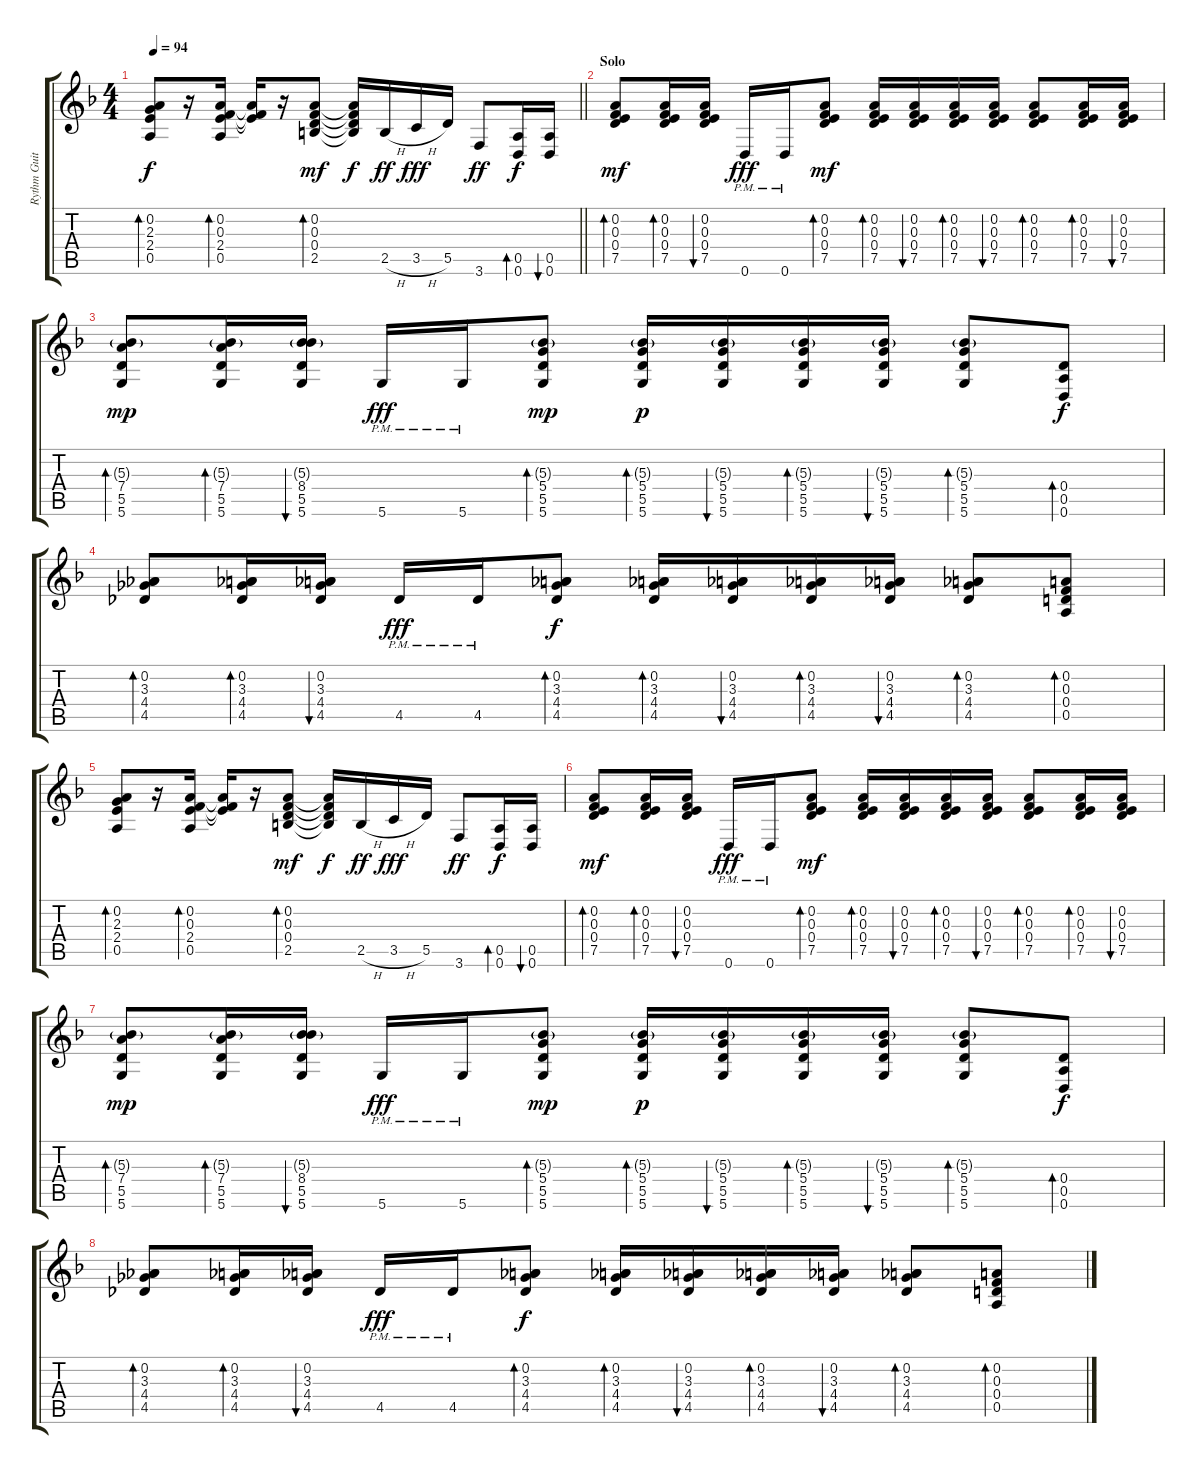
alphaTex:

\track ("Rythm Guitar 1" "Rythm Guit") {instrument distortionguitar}
\staff {score tabs}
\tuning (E4 A3 F3 D3 A2 D2) {hide}
\ts (4 4)
\tempo 94
\clef g2
\barLineRight lightlight
\ks dminor
(0.2 2.3 2.4 0.5).8{bd 30 dy f} r.16 (0.2 0.3 2.4 0.5).16{bd 30} (0.2{t} 0.3{t} 2.4{t}).16 r.16 (0.2 0.3 0.4 2.5).8{bd 30 dy mf} (0.2{t} 0.3{t} 0.4{t} 2.5{t}).16{dy f} 2.5{h}.16{dy ff} 3.5{h}.16{dy fff} 5.5.16 3.6.8{dy ff} (0.5 0.6).16{bd 30 dy f} (0.5 0.6).16{bu 30} |
\section ("" "Solo")
(0.2 0.3 0.4 7.5).8{bd 30 dy mf} (0.2 0.3 0.4 7.5).16{bd 30} (0.2 0.3 0.4 7.5).16{bu 30} 0.6{pm}.16{dy fff} 0.6{pm}.16 (0.2 0.3 0.4 7.5).8{bd 30 dy mf} (0.2 0.3 0.4 7.5).16{bd 30} (0.2 0.3 0.4 7.5).16{bu 30} (0.2 0.3 0.4 7.5).16{bd 30} (0.2 0.3 0.4 7.5).16{bu 30} (0.2 0.3 0.4 7.5).8{bd 30} (0.2 0.3 0.4 7.5).16{bd 30} (0.2 0.3 0.4 7.5).16{bu 30} |
(5.3{g} 7.4 5.5 5.6).8{bd 30 dy mp} (5.3{g} 7.4 5.5 5.6).16{bd 30} (5.3{g} 8.4 5.5 5.6).16{bu 30} 5.6{pm}.16{dy fff} 5.6{pm}.16 (5.3{g} 5.4 5.5 5.6).8{bd 30 dy mp} (5.3{g} 5.4 5.5 5.6).16{bd 30 dy p} (5.3{g} 5.4 5.5 5.6).16{bu 30} (5.3{g} 5.4 5.5 5.6).16{bd 30} (5.3{g} 5.4 5.5 5.6).16{bu 30} (5.3{g} 5.4 5.5 5.6).8{bd 30} (0.4 0.5 0.6).8{bd 30 dy f} |
(0.2 3.3 4.4 4.5).8{bd 30} (0.2 3.3 4.4 4.5).16{bd 30} (0.2 3.3 4.4 4.5).16{bu 30} 4.5{pm}.16{dy fff} 4.5{pm}.16 (0.2 3.3 4.4 4.5).8{bd 30 dy f} (0.2 3.3 4.4 4.5).16{bd 30} (0.2 3.3 4.4 4.5).16{bu 30} (0.2 3.3 4.4 4.5).16{bd 30} (0.2 3.3 4.4 4.5).16{bu 30} (0.2 3.3 4.4 4.5).8{bd 30} (0.2 0.3 0.4 0.5).8{bd 30} |
(0.2 2.3 2.4 0.5).8{bd 30} r.16 (0.2 0.3 2.4 0.5).16{bd 30} (0.2{t} 0.3{t} 2.4{t}).16 r.16 (0.2 0.3 0.4 2.5).8{bd 30 dy mf} (0.2{t} 0.3{t} 0.4{t} 2.5{t}).16{dy f} 2.5{h}.16{dy ff} 3.5{h}.16{dy fff} 5.5.16 3.6.8{dy ff} (0.5 0.6).16{bd 30 dy f} (0.5 0.6).16{bu 30} |
(0.2 0.3 0.4 7.5).8{bd 30 dy mf} (0.2 0.3 0.4 7.5).16{bd 30} (0.2 0.3 0.4 7.5).16{bu 30} 0.6{pm}.16{dy fff} 0.6{pm}.16 (0.2 0.3 0.4 7.5).8{bd 30 dy mf} (0.2 0.3 0.4 7.5).16{bd 30} (0.2 0.3 0.4 7.5).16{bu 30} (0.2 0.3 0.4 7.5).16{bd 30} (0.2 0.3 0.4 7.5).16{bu 30} (0.2 0.3 0.4 7.5).8{bd 30} (0.2 0.3 0.4 7.5).16{bd 30} (0.2 0.3 0.4 7.5).16{bu 30} |
(5.3{g} 7.4 5.5 5.6).8{bd 30 dy mp} (5.3{g} 7.4 5.5 5.6).16{bd 30} (5.3{g} 8.4 5.5 5.6).16{bu 30} 5.6{pm}.16{dy fff} 5.6{pm}.16 (5.3{g} 5.4 5.5 5.6).8{bd 30 dy mp} (5.3{g} 5.4 5.5 5.6).16{bd 30 dy p} (5.3{g} 5.4 5.5 5.6).16{bu 30} (5.3{g} 5.4 5.5 5.6).16{bd 30} (5.3{g} 5.4 5.5 5.6).16{bu 30} (5.3{g} 5.4 5.5 5.6).8{bd 30} (0.4 0.5 0.6).8{bd 30 dy f} |
(0.2 3.3 4.4 4.5).8{bd 30} (0.2 3.3 4.4 4.5).16{bd 30} (0.2 3.3 4.4 4.5).16{bu 30} 4.5{pm}.16{dy fff} 4.5{pm}.16 (0.2 3.3 4.4 4.5).8{bd 30 dy f} (0.2 3.3 4.4 4.5).16{bd 30} (0.2 3.3 4.4 4.5).16{bu 30} (0.2 3.3 4.4 4.5).16{bd 30} (0.2 3.3 4.4 4.5).16{bu 30} (0.2 3.3 4.4 4.5).8{bd 30} (0.2 0.3 0.4 0.5).8{bd 30}
